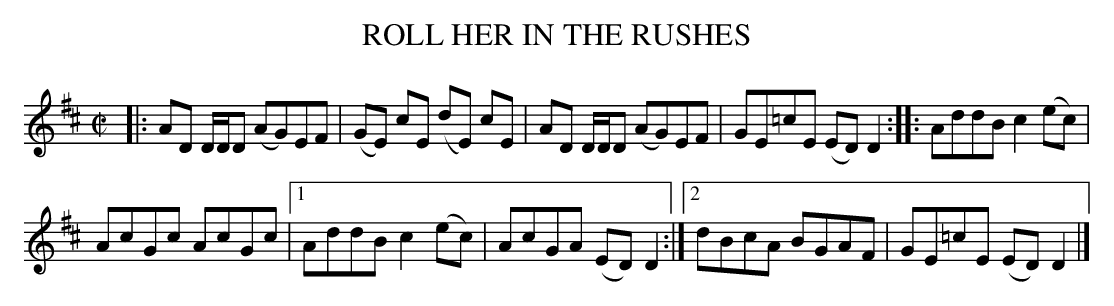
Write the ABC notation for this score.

X:1
T: ROLL HER IN THE RUSHES
M: C|
L: 1/8
K: D
|:\
AD D/D/D (AG)EF | (GE) cE (dE) cE |\
AD D/D/D (AG)EF | GE=cE (ED)D2 ::\
AddB c2(ec) |
AcGc AcGc |\
[1 AddB c2(ec) | AcGA (ED)D2 :|\
[2 dBcA BGAF | GE=cE (ED)D2 |]
